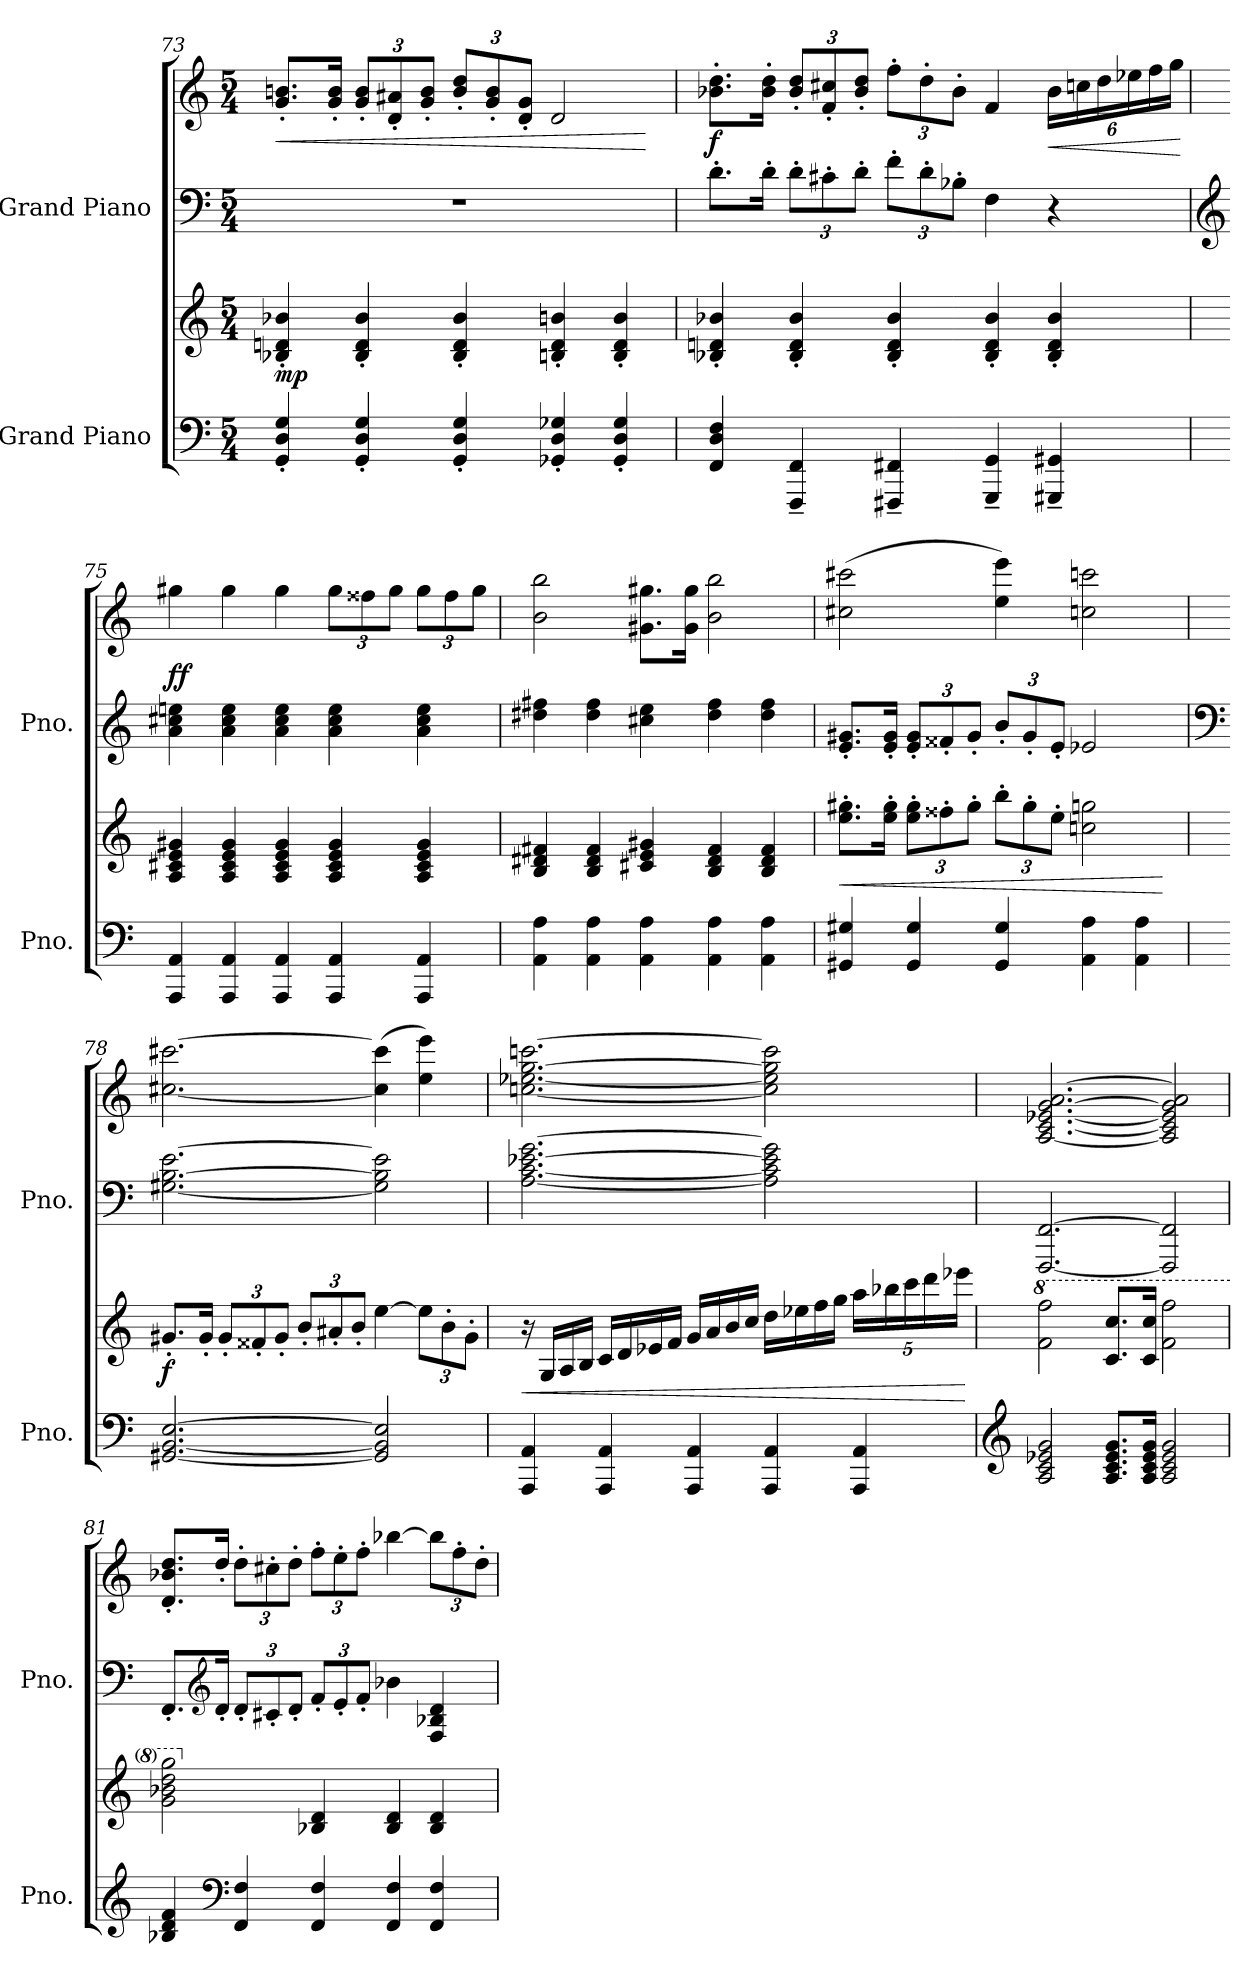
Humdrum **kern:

**kern	**kern	**dynam	**kern	**kern	**dynam
*part2	*part2	*part2	*part1	*part1	*part1
*staff4	*staff3	*staff3/4	*staff2	*staff1	*staff1/2
*I"Grand Piano	*	*	*I"Grand Piano	*	*
*I'Pno.	*	*	*I'Pno.	*	*
!!LO:LB:g=z
*clefF4	*clefG2	*	*clefF4	*clefG2	*
*k[]	*k[]	*	*k[]	*k[]	*
*M5/4	*M5/4	*	*M5/4	*M5/4	*
=73	=73	=73	=73	=73	=73
!	!	!LO:DY:b	!	!	!LO:HP:b
4GG/' 4D/' 4G/'	4B-X/' 4dn/' 4b-X/'	mp	4%5r	8.g/' 8.bn/'L	<
.	.	.	.	16g/' 16b/'Jk	.
*	*	*	*	*Xbrackettup	*
4GG/' 4D/' 4G/'	4B-/' 4d/' 4b-/'	.	.	12g/' 12b/'L	.
.	.	.	.	12d/' 12a#X/'	.
.	.	.	.	12g/' 12b/'J	.
4GG/' 4D/' 4G/'	4B-/' 4d/' 4b-/'	.	.	12b/' 12dd/'L	.
.	.	.	.	12g/' 12b/'	.
.	.	.	.	12d/' 12g/'J	.
4GG-X/' 4D/' 4G-X/'	4Bn/' 4d/' 4bn/'	.	.	2d/	.
4GG-/' 4D/' 4G-/'	4B/' 4d/' 4b/'	.	.	.	.
.	.	.	.	.	[
=74	=74	=74	=74	=74	=74
!	!	!	!	!	!LO:DY:b
4FF/ 4D/ 4F/	4B-X/' 4dn/' 4b-X/'	.	8.d'\L	8.b-X\' 8.dd\'L	f
.	.	.	16d'\Jk	16b-\' 16dd\'Jk	.
*	*	*	*Xbrackettup	*	*
4FFF/~ 4FF/~	4B-/' 4d/' 4b-/'	.	12d'\L	12b-/' 12dd/'L	.
.	.	.	12c#X'\	12f/' 12cc#X/'	.
.	.	.	12d'\J	12b-/' 12dd/'J	.
4FFF#X/~ 4FF#X/~	4B-/' 4d/' 4b-/'	.	12f'\L	12ff'\L	.
.	.	.	12d'\	12dd'\	.
.	.	.	12B-X'\J	12b-'\J	.
4GGG/~ 4GG/~	4B-/' 4d/' 4b-/'	.	4F\	4f/	.
!	!	!	!	!	!LO:HP:b
4GGG#X/~ 4GG#X/~	4B-/' 4d/' 4b-/'	.	4r	24b-\LL	<
.	.	.	.	24ccn\	.
.	.	.	.	24dd\	.
.	.	.	.	24ee-X\	.
.	.	.	.	24ff\	.
.	.	.	.	24gg\JJ	.
.	.	.	.	.	[
!!LO:LB:g=z
=75	=75	=75	=75	=75	=75
*	*	*	*clefG2	*	*
!	!	!	!	!	!LO:DY:a=2
4AAA/ 4AA/	4A/ 4c#X/ 4e/ 4g#X/	.	4a\ 4cc#X\ 4een\	4gg#X\	ff
4AAA/ 4AA/	4A/ 4c#/ 4e/ 4g#/	.	4a\ 4cc#\ 4ee\	4gg#\	.
4AAA/ 4AA/	4A/ 4c#/ 4e/ 4g#/	.	4a\ 4cc#\ 4ee\	4gg#\	.
4AAA/ 4AA/	4A/ 4c#/ 4e/ 4g#/	.	4a\ 4cc#\ 4ee\	12gg#\L	.
.	.	.	.	12ff##X\	.
.	.	.	.	12gg#\J	.
4AAA/ 4AA/	4A/ 4c#/ 4e/ 4g#/	.	4a\ 4cc#\ 4ee\	12gg#\L	.
.	.	.	.	12ff##\	.
.	.	.	.	12gg#\J	.
=76	=76	=76	=76	=76	=76
4AA\ 4A\	4B/ 4d#X/ 4f#X/	.	4dd#X\ 4ff#X\	2b\ 2bb\	.
4AA\ 4A\	4B/ 4d#/ 4f#/	.	4dd#\ 4ff#\	.	.
4AA\ 4A\	4c#X/ 4e/ 4g#X/	.	4cc#X\ 4ee\	8.g#X\ 8.gg#X\L	.
.	.	.	.	16g#\ 16gg#\Jk	.
4AA\ 4A\	4B/ 4d#/ 4f#/	.	4dd#\ 4ff#\	2b\ 2bb\	.
4AA\ 4A\	4B/ 4d#/ 4f#/	.	4dd#\ 4ff#\	.	.
=77	=77	=77	=77	=77	=77
!	!	!LO:HP:b	!	!	!
4GG#X/ 4G#X/	8.ee\' 8.gg#X\'L	<	8.e/' 8.g#X/'L	(2cc#X\ 2ccc#X\	.
.	16ee\' 16gg#\'Jk	.	16e/' 16g#/'Jk	.	.
*	*Xbrackettup	*	*	*	*
4GG#/ 4G#/	12ee\' 12gg#\'L	.	12e/' 12g#/'L	.	.
.	12ff##X'\	.	12f##X'/	.	.
.	12gg#'\J	.	12g#'/J	.	.
4GG#/ 4G#/	12bb'\L	.	12b'/L	4ee\ 4eee\)	.
.	12gg#'\	.	12g#'/	.	.
.	12ee'\J	.	12e'/J	.	.
4AA\ 4A\	2ccn\ 2ggn\	.	2e-X/	2ccn\ 2cccn\	.
4AA\ 4A\	.	.	.	.	.
.	.	[	.	.	.
!!LO:PB:g=z
=78	=78	=78	=78	=78	=78
*	*	*	*clefF4	*	*
!	!	!LO:DY:b	!	!	!
[2.GG#X/ [2.BB/ [2.E/	8.g#X'/L	f	[2.G#X\ [2.B\ [2.e\	[2.cc#X\ [2.ccc#X\	.
.	16g#'/Jk	.	.	.	.
.	12g#'/L	.	.	.	.
.	12f##X'/	.	.	.	.
.	12g#'/J	.	.	.	.
.	12b'/L	.	.	.	.
.	12a#X'/	.	.	.	.
.	12b'/J	.	.	.	.
2GG#/] 2BB/] 2E/]	[4ee\	.	2G#\] 2B\] 2e\]	(4cc#\] 4ccc#\]	.
.	12ee\L]	.	.	4ee\ 4eee\)	.
.	12b'\	.	.	.	.
.	12g#'\J	.	.	.	.
=79	=79	=79	=79	=79	=79
!	!	!LO:HP:b	!	!	!
4AAA/ 4AA/	16r	<	[2.A\ [2.c\ [2.e-X\ [2.g\	[2.ccn\ [2.ee-X\ [2.gg\ [2.cccn\	.
.	16G/LL	.	.	.	.
.	16A/	.	.	.	.
.	16B/JJ	.	.	.	.
4AAA/ 4AA/	16c/LL	.	.	.	.
.	16d/	.	.	.	.
.	16e-X/	.	.	.	.
.	16f/JJ	.	.	.	.
4AAA/ 4AA/	16g/LL	.	.	.	.
.	16a/	.	.	.	.
.	16b/	.	.	.	.
.	16cc/JJ	.	.	.	.
4AAA/ 4AA/	16dd\LL	.	2A\] 2c\] 2e-\] 2g\]	2cc\] 2ee-\] 2gg\] 2ccc\]	.
.	16ee-X\	.	.	.	.
.	16ff\	.	.	.	.
.	16gg\JJ	.	.	.	.
4AAA/ 4AA/	20aa\LL	.	.	.	.
.	20bb-X\	.	.	.	.
.	20ccc\	.	.	.	.
.	20ddd\	.	.	.	.
.	20eee-X\JJ	.	.	.	.
.	.	[	.	.	.
!!LO:LB:g=z
=80	=80	=80	=80	=80	=80
*clefG2	*	*	*	*	*
*	*8va	*	*	*	*
2A/ 2c/ 2e-X/ 2g/	2ff\ 2fff\	.	[2.FFF/ [2.FF/	[2.A/ [2.c/ [2.e-X/ [2.g/ [2.a/	.
8.A/ 8.c/ 8.e-/ 8.g/L	8.cc/ 8.ccc/L	.	.	.	.
16A/ 16c/ 16e-/ 16g/Jk	16cc/ 16ccc/Jk	.	.	.	.
2A/ 2c/ 2e-/ 2g/	2ff\ 2fff\	.	2FFF/] 2FF/]	2A/] 2c/] 2e-/] 2g/] 2a/]	.
=81	=81	=81	=81	=81	=81
4B-X/ 4d/ 4f/	2gg\ 2bb-X\ 2ddd\ 2ggg\	.	8.FF'/L	8.d/' 8.b-X/' 8.dd/'L	.
*	*	*	*clefG2	*	*
.	.	.	16d'/Jk	16dd'/Jk	.
*clefF4	*	*	*	*	*
4FF/ 4F/	.	.	12d'/L	12dd'\L	.
.	.	.	12c#X'/	12cc#X'\	.
.	.	.	12d'/J	12dd'\J	.
*	*X8va	*	*	*	*
4FF/ 4F/	4B-X/ 4d/	.	12f'/L	12ff'\L	.
.	.	.	12e'/	12ee'\	.
.	.	.	12f'/J	12ff'\J	.
4FF/ 4F/	4B-/ 4d/	.	4b-X\	[4bb-X\	.
4FF/ 4F/	4B-/ 4d/	.	4F/ 4B-X/ 4d/	12bb-\L]	.
.	.	.	.	12ff'\	.
.	.	.	.	12dd'\J	.
=	=	=	=	=	=
*-	*-	*-	*-	*-	*-
